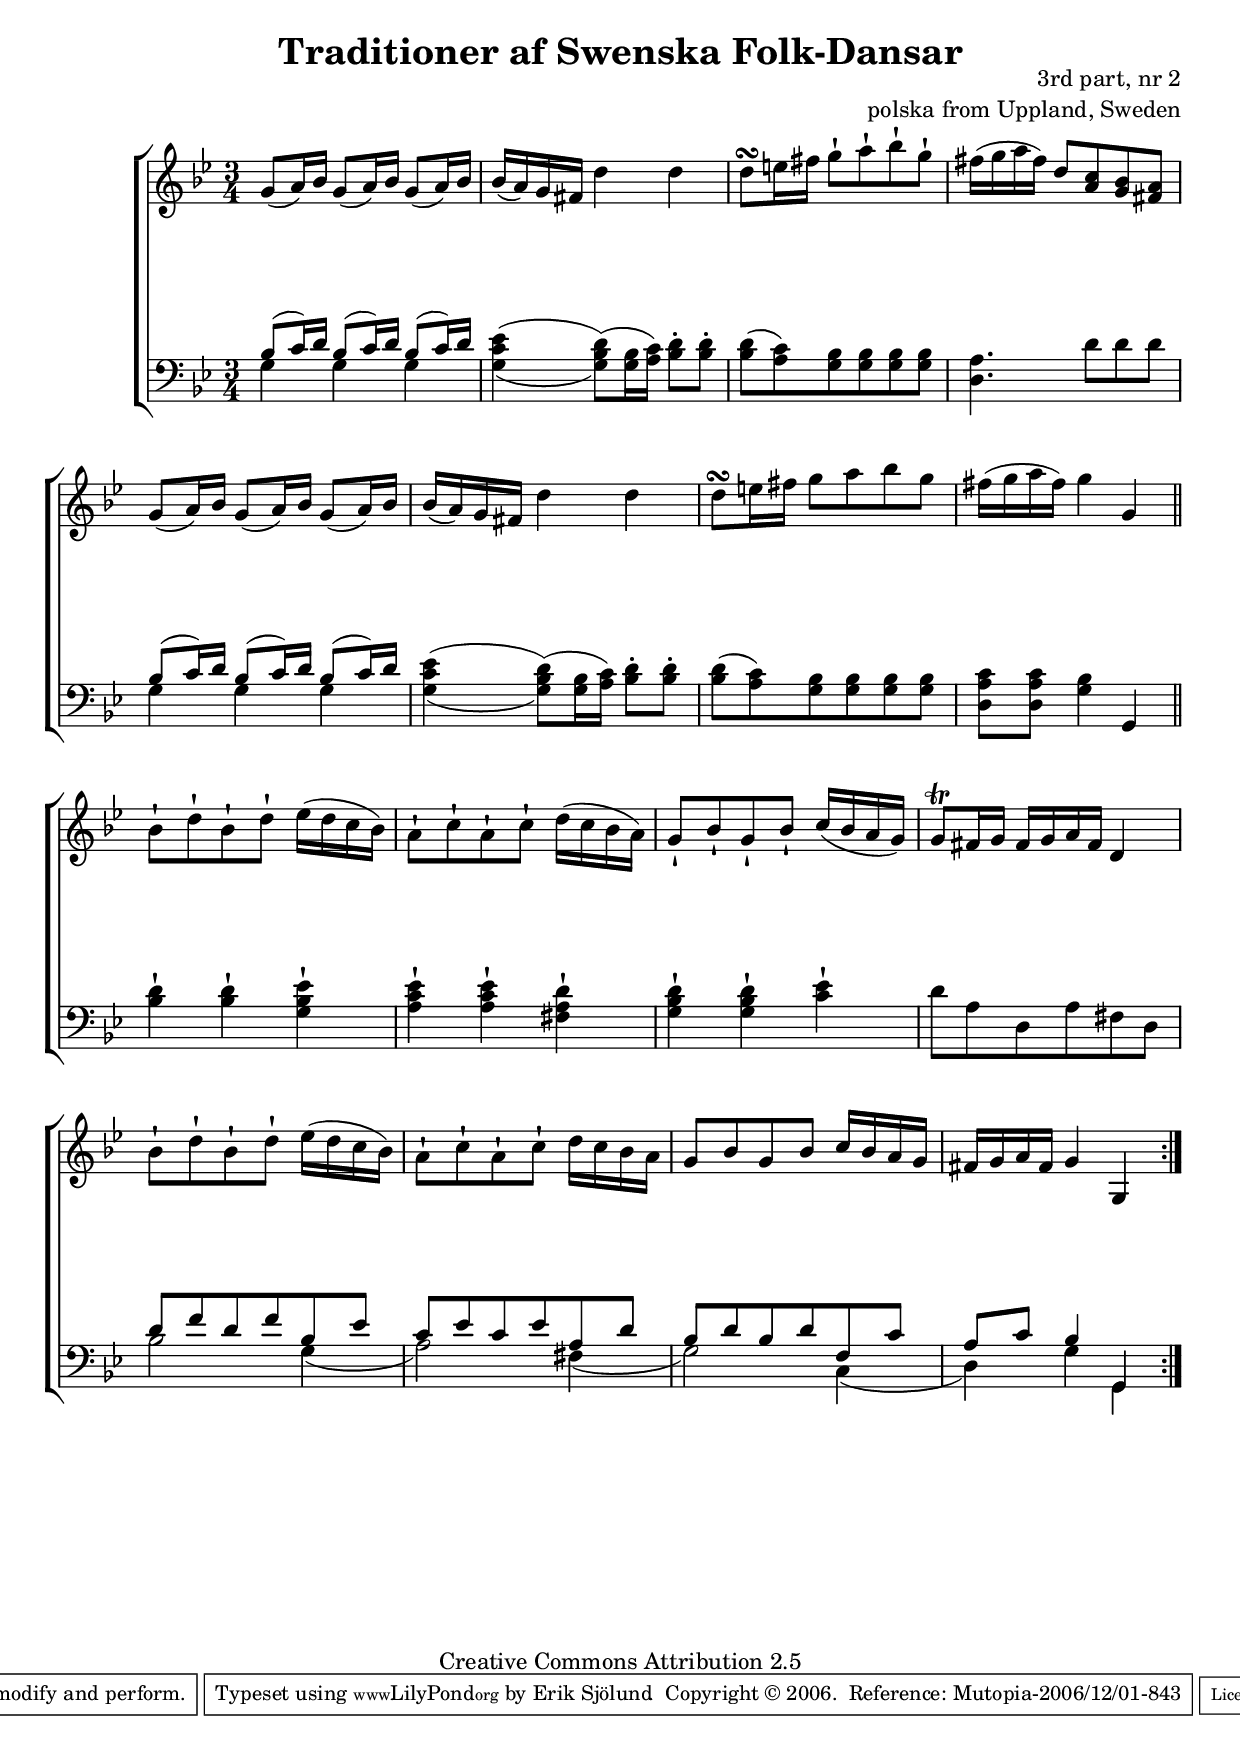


\header {
    title = "Traditioner af Swenska Folk-Dansar"
    opus = \markup {
         \column  {
          \right-align  "3rd part, nr 2"
   \right-align "polska from Uppland, Sweden" 
}
 } 
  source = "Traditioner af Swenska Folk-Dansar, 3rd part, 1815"



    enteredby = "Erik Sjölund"
				% mutopia headers.

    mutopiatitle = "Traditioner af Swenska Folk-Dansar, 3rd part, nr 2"

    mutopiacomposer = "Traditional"
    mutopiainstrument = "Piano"
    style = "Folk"
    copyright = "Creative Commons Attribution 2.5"
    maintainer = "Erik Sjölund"
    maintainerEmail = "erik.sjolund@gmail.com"




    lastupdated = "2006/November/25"
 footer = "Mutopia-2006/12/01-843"
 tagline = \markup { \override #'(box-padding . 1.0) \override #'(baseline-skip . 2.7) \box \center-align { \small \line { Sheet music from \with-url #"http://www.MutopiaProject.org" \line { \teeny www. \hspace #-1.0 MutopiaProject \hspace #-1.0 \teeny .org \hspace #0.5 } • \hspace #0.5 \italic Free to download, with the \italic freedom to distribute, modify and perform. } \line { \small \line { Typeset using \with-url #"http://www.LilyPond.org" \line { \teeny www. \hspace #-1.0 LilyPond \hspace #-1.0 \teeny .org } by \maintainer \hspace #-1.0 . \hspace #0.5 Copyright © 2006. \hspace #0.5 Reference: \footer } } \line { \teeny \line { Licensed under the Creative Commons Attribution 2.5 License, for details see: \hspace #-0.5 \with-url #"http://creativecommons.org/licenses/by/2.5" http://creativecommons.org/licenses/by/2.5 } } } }
  }




     \version "2.8.5"









global={
  \key bes \major
  \time 3/4
}
    
upper = {
  \global

  \repeat volta 2 
{
	g'8( a'16) bes' g'8( a'16) bes' g'8( a'16) bes' |
	bes'( a') g' fis' d''4 d'' |
	d''8\turn e''16 fis'' g''8\staccatissimo a''\staccatissimo bes''\staccatissimo g''\staccatissimo |
	fis''16( g'' a'' fis'') d''8 <a' c''> <g' bes'> <fis' a'> |
%5
	g'8( a'16) bes' g'8( a'16) bes' g'8( a'16) bes' |
	bes'( a') g' fis' d''4 d'' |
	d''8\turn e''16 fis'' g''8 a'' bes'' g'' |

	fis''16( g'' a'' fis'') g''4 g' |






\bar "||"

	bes'8\staccatissimo d''\staccatissimo bes'\staccatissimo d''\staccatissimo ees''16( d'' c'' bes') |
	a'8\staccatissimo c''\staccatissimo a'\staccatissimo c''\staccatissimo d''16( c'' bes' a') |
	g'8\staccatissimo bes'\staccatissimo g'\staccatissimo bes'\staccatissimo c''16( bes' a' g') |
	g'8\trill fis'16 g' fis' g' a' fis' d'4 |
	bes'8\staccatissimo d''\staccatissimo bes'\staccatissimo d''\staccatissimo ees''16( d'' c'' bes') |
	a'8\staccatissimo c''\staccatissimo a'\staccatissimo c''\staccatissimo d''16 c'' bes' a' |
	g'8 bes' g' bes' c''16 bes' a' g' |


%10
	fis'16 g' a' fis' g'4 g |

}

}

lower = {
  \global \clef bass
  \repeat volta 2 
{
<< {	bes8( c'16) d' bes8( c'16) d' bes8( c'16) d' } \\ { g4 g4 g4  } >> |
 \once  \set doubleSlurs = ##t	<g c' ees'>4( <g bes d'>8) ( <g bes>16 <a c'>) <bes d'>8-. <bes d'>-. |
	<bes d'>( <a c'>) <g bes> <g bes> <g bes> <g bes> |
	<d a>4. d'8 d' d' |
%5
<< {	bes8( c'16) d' bes8( c'16) d' bes8( c'16) d' } \\ { g4 g4 g4  } >> |
\once  \set doubleSlurs = ##t	<g c' ees'>4( <g bes d'>8) ( <g bes>16 <a c'>) <bes d'>8-. <bes d'>-. |
	<bes d'>( <a c'>) <g bes> <g bes> <g bes> <g bes> |

	<d a c'> <d a c'> <g bes>4 g, |

\bar "||"
	<bes d'>4\staccatissimo <bes d'>\staccatissimo <g bes ees'>\staccatissimo |
	<a c' ees'>\staccatissimo <a c' ees'>\staccatissimo <fis a d'>\staccatissimo |
	<g bes d'>\staccatissimo <g bes d'>\staccatissimo <c' ees'>\staccatissimo |
	d'8 a d a fis d |
%10
	<< { d' f' d' f' bes ees'
	c' ees' c' ees' a d' 
	bes d' bes d' f c' 
a c' bes4 g,
 } \\ { 


bes2 g4 ( a2 ) fis4 ( g2 ) c4 ( d4 ) g4 g,4 }  >> |
	

  }
}
    
dynamics = { 
  \repeat volta 2 { s2.*8 
s2.*8 }
}
  



\score {
  \new PianoStaff \with{systemStartDelimiter = #'SystemStartBracket } <<
    \new Staff = "upper" \upper
    \new Dynamics = "dynamics" \dynamics
    \new Staff = "lower" <<
      \clef bass
      \lower
    >>
  >>

  \layout {
    \context {
      \type "Engraver_group"
      \name Dynamics
      \alias Voice % So that \cresc works, for example.
      \consists "Output_property_engraver"
%      \override VerticalAxisGroup #'minimum-Y-extent = #'(-1 . 1)
      \consists "Piano_pedal_engraver"
      \consists "Script_engraver"
      \consists "Dynamic_engraver"
      \consists "Text_engraver"
      \override TextScript #'font-size = #2
      \override TextScript #'font-shape = #'italic

      \override DynamicText #'extra-offset = #'(0 . 2.5)
      \override Hairpin #'extra-offset = #'(0 . 2.5)


      \consists "Skip_event_swallow_translator"
      \consists "Axis_group_engraver"
    }
    \context {\Score \remove "Bar_number_engraver"}
    \context {
      \PianoStaff
      \accepts Dynamics
   \override VerticalAlignment #'forced-distance = #7
  \override SpanBar #'transparent = ##t

    }
  }
}

          


mididynamics = { \dynamics } 
midiupper = { \upper }
midilower = { \lower }

          




\score {
  \unfoldRepeats
  \new PianoStaff <<
    \new Staff = "upper" <<  \midiupper  \mididynamics >>
    \new Staff = "lower" <<  \midilower  \mididynamics >>
  >>
  \midi {
    \context {
      \type "Performer_group"
      \name Dynamics
      \consists "Piano_pedal_performer"
    }
    \context {
      \PianoStaff
      \accepts Dynamics
    }
 \tempo 4=95    
  }
}






  



